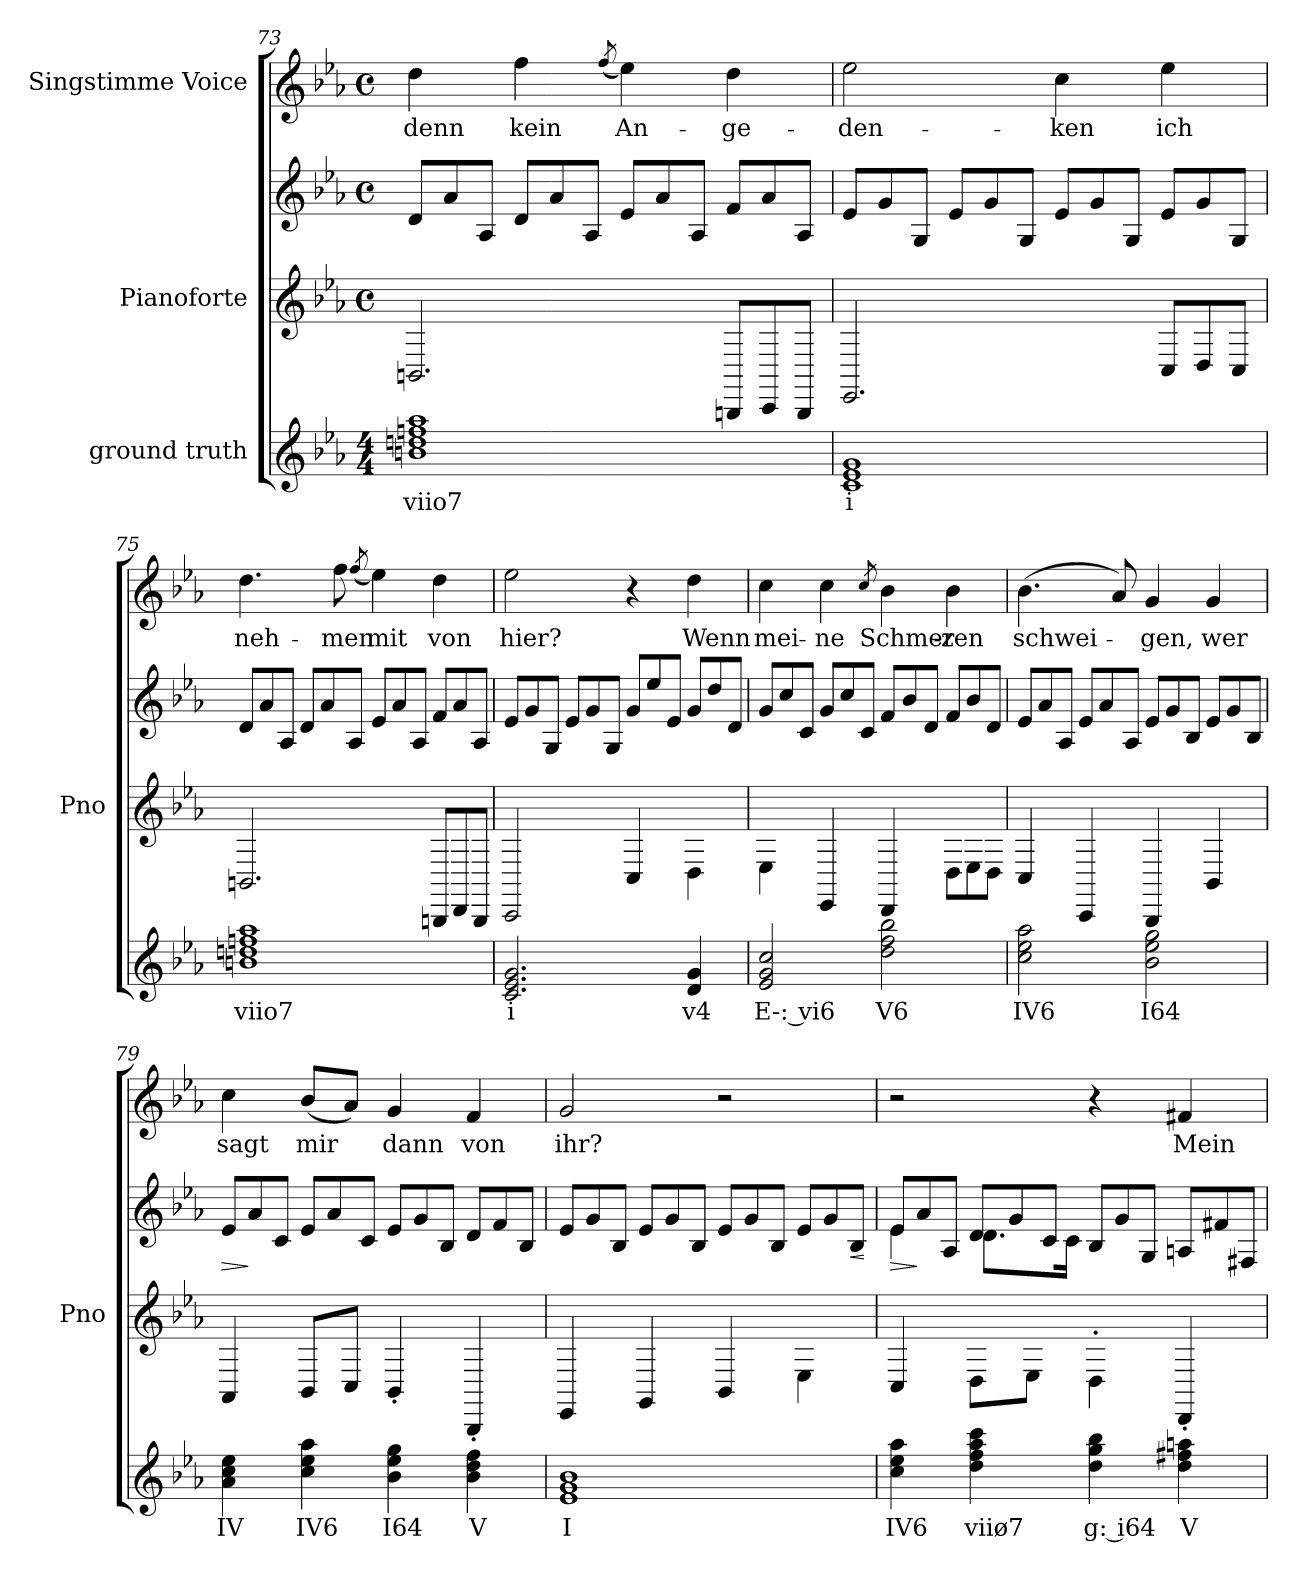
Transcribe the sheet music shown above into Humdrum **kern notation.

**kern	**text	**kern	**kern	**dynam	**kern	**text
*part3	*part3	*part2	*part2	*part2	*part1	*part1
*staff4	*staff4	*staff3	*staff2	*staff2/3	*staff1	*staff1
*I"ground truth	*	*I"Pianoforte	*	*	*I"Singstimme Voice	*
*	*	*I'Pno	*	*	*	*
!!LO:LB:g=z
*	*	*clefG2	*clefG2	*	*clefG2	*
*k[b-e-a-]	*	*k[b-e-a-]	*k[b-e-a-]	*	*k[b-e-a-]	*
*M4/4	*	*M4/4	*M4/4	*	*M4/4	*
*	*	*met(c)	*met(c)	*	*met(c)	*
=73	=73	=73	=73	=73	=73	=73
*	*	*	*Xtuplet	*	*	*
!	!	!	!	!	!	!LO:LY:b
1bn 1ddn 1ffn 1aa-	viio7	2.BBn/	12d/L	.	4dd\	denn
.	.	.	12a-/	.	.	.
.	.	.	12A-/J	.	.	.
!	!	!	!	!	!	!LO:LY:b
.	.	.	12d/L	.	4ff\	kein
.	.	.	12a-/	.	.	.
.	.	.	12A-/J	.	.	.
.	.	.	.	.	(<8qff/	.
!	!	!	!	!	!	!LO:LY:b
.	.	.	12e-/L	.	4ee-\)	An-
.	.	.	12a-/	.	.	.
.	.	.	12A-/J	.	.	.
*	*	*Xtuplet	*	*	*	*
!	!	!	!	!	!	!LO:LY:b
.	.	12BBBn/L	12f/L	.	4dd\	-ge-
.	.	12CC/	12a-/	.	.	.
.	.	12BBB/J	12A-/J	.	.	.
=74	=74	=74	=74	=74	=74	=74
!	!	!	!	!	!	!LO:LY:b
1c 1e- 1g	i	2.EE-/	12e-/L	.	2ee-\	-den-
.	.	.	12g/	.	.	.
.	.	.	12G/J	.	.	.
.	.	.	12e-/L	.	.	.
.	.	.	12g/	.	.	.
.	.	.	12G/J	.	.	.
!	!	!	!	!	!	!LO:LY:b
.	.	.	12e-/L	.	4cc\	-ken
.	.	.	12g/	.	.	.
.	.	.	12G/J	.	.	.
!	!	!	!	!	!	!LO:LY:b
.	.	12C/L	12e-/L	.	4ee-\	ich
.	.	12D/	12g/	.	.	.
.	.	12C/J	12G/J	.	.	.
=75	=75	=75	=75	=75	=75	=75
!	!	!	!	!	!	!LO:LY:b
1bn 1ddn 1ffn 1aa-	viio7	2.BBn/	12d/L	.	4.dd\	neh-
.	.	.	12a-/	.	.	.
.	.	.	12A-/J	.	.	.
.	.	.	12d/L	.	.	.
.	.	.	12a-/	.	.	.
!	!	!	!	!	!	!LO:LY:b
.	.	.	.	.	8ff\	-men
.	.	.	12A-/J	.	.	.
.	.	.	.	.	(<8qff/	.
!	!	!	!	!	!	!LO:LY:b
.	.	.	12e-/L	.	4ee-\)	mit
.	.	.	12a-/	.	.	.
.	.	.	12A-/J	.	.	.
!	!	!	!	!	!	!LO:LY:b
.	.	12BBBn/L	12f/L	.	4dd\	von
.	.	12DD/	12a-/	.	.	.
.	.	12BBB/J	12A-/J	.	.	.
=76	=76	=76	=76	=76	=76	=76
!	!	!	!	!	!	!LO:LY:b
2.c 2.e- 2.g	i	2CC/	12e-/L	.	2ee-\	hier?
.	.	.	12g/	.	.	.
.	.	.	12G/J	.	.	.
.	.	.	12e-/L	.	.	.
.	.	.	12g/	.	.	.
.	.	.	12G/J	.	.	.
.	.	4C/	12g/L	.	4r	.
.	.	.	12ee-/	.	.	.
.	.	.	12e-/J	.	.	.
!	!	!	!	!	!	!LO:LY:b
4d 4g	v4	4D\	12g/L	.	4dd\	Wenn
.	.	.	12dd/	.	.	.
.	.	.	12d/J	.	.	.
!!LO:LB:g=z
=77	=77	=77	=77	=77	=77	=77
!	!	!	!	!	!	!LO:LY:b
2e- 2g 2cc	E-: vi6	4E-\	12g/L	.	4cc\	mei-
.	.	.	12cc/	.	.	.
.	.	.	12c/J	.	.	.
!	!	!	!	!	!	!LO:LY:b
.	.	4EE-/	12g/L	.	4cc\	-ne
.	.	.	12cc/	.	.	.
.	.	.	12c/J	.	.	.
.	.	.	.	.	8qcc/	.
!	!	!	!	!	!	!LO:LY:b
2dd 2ff 2bb-	V6	4DD/	12f/L	.	4b-\	Schmer-
.	.	.	12b-/	.	.	.
.	.	.	12d/J	.	.	.
!	!	!	!	!	!	!LO:LY:b
.	.	12D\L	12f/L	.	4b-\	-zen
.	.	12E-\	12b-/	.	.	.
.	.	12D\J	12d/J	.	.	.
=78	=78	=78	=78	=78	=78	=78
!	!	!	!	!	!	!LO:LY:b
2cc 2ee- 2aa-	IV6	4C/	12e-/L	.	(>4.b-\	schwei-
.	.	.	12a-/	.	.	.
.	.	.	12A-/J	.	.	.
.	.	4CC/	12e-/L	.	.	.
.	.	.	12a-/	.	.	.
.	.	.	.	.	8a-/)	.
.	.	.	12A-/J	.	.	.
!	!	!	!	!	!	!LO:LY:b
2b- 2ee- 2gg	I64	4BBB-/	12e-/L	.	4g/	-gen,
.	.	.	12g/	.	.	.
.	.	.	12B-/J	.	.	.
!	!	!	!	!	!	!LO:LY:b
.	.	4BB-/	12e-/L	.	4g/	wer
.	.	.	12g/	.	.	.
.	.	.	12B-/J	.	.	.
=79	=79	=79	=79	=79	=79	=79
!	!	!	!	!LO:HP:b	!	!
!	!	!	!	!	!	!LO:LY:b
4a- 4cc 4ee-	IV	4AA-/	12e-/L	>	4cc\	sagt
.	.	.	12a-/	]	.	.
.	.	.	12c/J	.	.	.
!	!	!	!	!	!	!LO:LY:b
4cc 4ee- 4aa-	IV6	8BB-/L	12e-/L	.	(<8b-/L	mir
.	.	.	12a-/	.	.	.
.	.	8C/J	.	.	8a-/J)	.
.	.	.	12c/J	.	.	.
!	!	!	!	!	!	!LO:LY:b
4b- 4ee- 4gg	I64	4BB-'/	12e-/L	.	4g/	dann
.	.	.	12g/	.	.	.
.	.	.	12B-/J	.	.	.
!	!	!	!	!	!	!LO:LY:b
4b- 4dd 4ff	V	4BBB-'/	12d/L	.	4f/	von
.	.	.	12f/	.	.	.
.	.	.	12B-/J	.	.	.
=80	=80	=80	=80	=80	=80	=80
!	!	!	!	!	!	!LO:LY:b
1e- 1g 1b-	I	4EE-/	12e-/L	.	2g/	ihr?
.	.	.	12g/	.	.	.
.	.	.	12B-/J	.	.	.
.	.	4GG/	12e-/L	.	.	.
.	.	.	12g/	.	.	.
.	.	.	12B-/J	.	.	.
.	.	4BB-/	12e-/L	.	2r	.
.	.	.	12g/	.	.	.
.	.	.	12B-/J	.	.	.
.	.	4E-\	12e-/L	.	.	.
.	.	.	12g/	.	.	.
!	!	!	!	!LO:HP:b	!	!
.	.	.	12B-/J	<	.	.
.	.	.	.	[	.	.
!!LO:LB:g=z
=81	=81	=81	=81	=81	=81	=81
!	!	!	!	!LO:HP:b	!	!
*	*	*	*^	*	*	*
4cc 4ee- 4aa-	IV6	4C/	12e-/L	4e-\	>	2r	.
.	.	.	12a-/	.	]	.	.
.	.	.	12A-/J	.	.	.	.
4dd 4ff 4aa- 4ccc	viiø7	8D\L	12d/L	8.d\L	.	.	.
.	.	.	12g/	.	.	.	.
.	.	8E-\J	.	.	.	.	.
.	.	.	12c/J	.	.	.	.
.	.	.	.	16c\Jk	.	.	.
4dd 4gg 4bb-	g: i64	4D'\	12B-/L	2ryy	.	4r	.
.	.	.	12g/	.	.	.	.
.	.	.	12G/J	.	.	.	.
!	!	!	!	!	!	!	!LO:LY:b
4dd 4ff#X 4aan	V	4DD'/	12An/L	.	.	4f#X/	Mein
.	.	.	12f#X/	.	.	.	.
.	.	.	12F#X/J	.	.	.	.
*	*	*	*v	*v	*	*	*
=	=	=	=	=	=	=
*-	*-	*-	*-	*-	*-	*-
